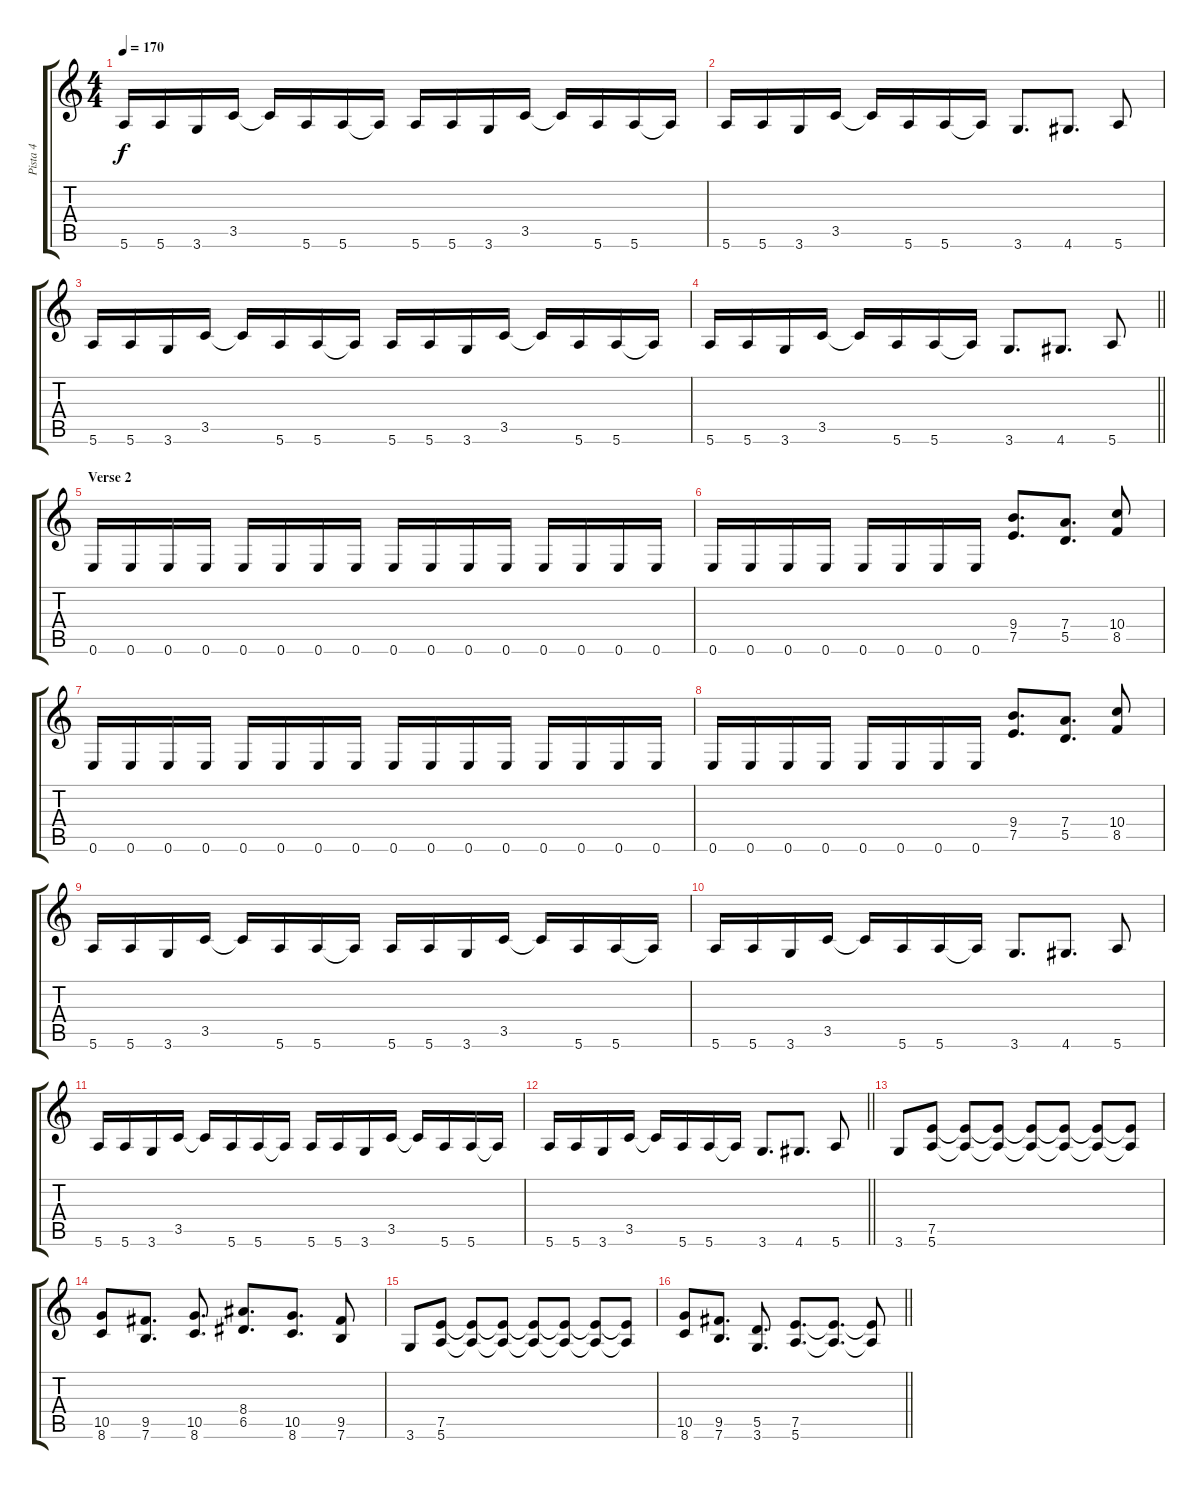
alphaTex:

\track ("Pista 4" "Pista 4") {instrument distortionguitar}
\staff {score tabs}
\tuning (E4 B3 G3 D3 A2 E2) {hide}
\ts (4 4)
\tempo 170
\clef g2
\ks c
5.6.16{dy f} 5.6.16 3.6.16 3.5.16 3.5{t}.16 5.6.16 5.6.16 5.6{t}.16 5.6.16 5.6.16 3.6.16 3.5.16 3.5{t}.16 5.6.16 5.6.16 5.6{t}.16 |
5.6.16 5.6.16 3.6.16 3.5.16 3.5{t}.16 5.6.16 5.6.16 5.6{t}.16 3.6.8{d} 4.6.8{d} 5.6.8 |
5.6.16 5.6.16 3.6.16 3.5.16 3.5{t}.16 5.6.16 5.6.16 5.6{t}.16 5.6.16 5.6.16 3.6.16 3.5.16 3.5{t}.16 5.6.16 5.6.16 5.6{t}.16 |
\barLineRight lightlight
5.6.16 5.6.16 3.6.16 3.5.16 3.5{t}.16 5.6.16 5.6.16 5.6{t}.16 3.6.8{d} 4.6.8{d} 5.6.8 |
\section ("" "Verse 2")
0.6.16 0.6.16 0.6.16 0.6.16 0.6.16 0.6.16 0.6.16 0.6.16 0.6.16 0.6.16 0.6.16 0.6.16 0.6.16 0.6.16 0.6.16 0.6.16 |
0.6.16 0.6.16 0.6.16 0.6.16 0.6.16 0.6.16 0.6.16 0.6.16 (9.4 7.5).8{d} (7.4 5.5).8{d} (10.4 8.5).8 |
0.6.16 0.6.16 0.6.16 0.6.16 0.6.16 0.6.16 0.6.16 0.6.16 0.6.16 0.6.16 0.6.16 0.6.16 0.6.16 0.6.16 0.6.16 0.6.16 |
0.6.16 0.6.16 0.6.16 0.6.16 0.6.16 0.6.16 0.6.16 0.6.16 (9.4 7.5).8{d} (7.4 5.5).8{d} (10.4 8.5).8 |
5.6.16 5.6.16 3.6.16 3.5.16 3.5{t}.16 5.6.16 5.6.16 5.6{t}.16 5.6.16 5.6.16 3.6.16 3.5.16 3.5{t}.16 5.6.16 5.6.16 5.6{t}.16 |
5.6.16 5.6.16 3.6.16 3.5.16 3.5{t}.16 5.6.16 5.6.16 5.6{t}.16 3.6.8{d} 4.6.8{d} 5.6.8 |
5.6.16 5.6.16 3.6.16 3.5.16 3.5{t}.16 5.6.16 5.6.16 5.6{t}.16 5.6.16 5.6.16 3.6.16 3.5.16 3.5{t}.16 5.6.16 5.6.16 5.6{t}.16 |
\barLineRight lightlight
5.6.16 5.6.16 3.6.16 3.5.16 3.5{t}.16 5.6.16 5.6.16 5.6{t}.16 3.6.8{d} 4.6.8{d} 5.6.8 |
\section ("" "")
3.6.8 (7.5 5.6).8 (7.5{t} 5.6{t}).8 (7.5{t} 5.6{t}).8 (7.5{t} 5.6{t}).8 (7.5{t} 5.6{t}).8 (7.5{t} 5.6{t}).8 (7.5{t} 5.6{t}).8 |
(10.5 8.6).8 (9.5 7.6).8{d} (10.5 8.6).8{d} (8.4 6.5).8{d} (10.5 8.6).8{d} (9.5 7.6).8 |
3.6.8 (7.5 5.6).8 (7.5{t} 5.6{t}).8 (7.5{t} 5.6{t}).8 (7.5{t} 5.6{t}).8 (7.5{t} 5.6{t}).8 (7.5{t} 5.6{t}).8 (7.5{t} 5.6{t}).8 |
\barLineRight lightlight
(10.5 8.6).8 (9.5 7.6).8{d} (5.5 3.6).8{d} (7.5 5.6).8{d} (7.5{t} 5.6{t}).8{d} (7.5{t} 5.6{t}).8
